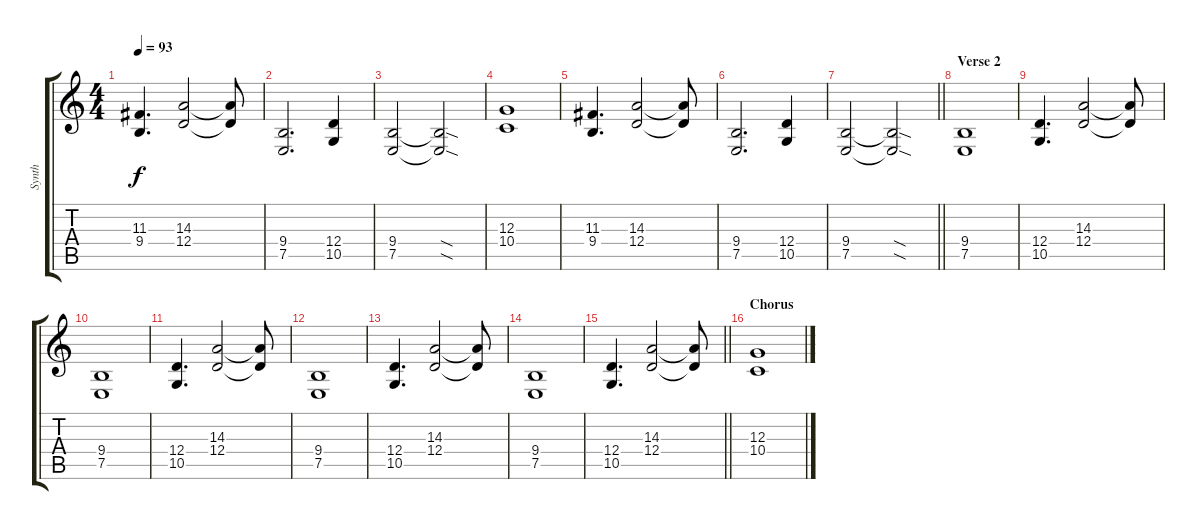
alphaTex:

\track ("Synth" "Synth") {instrument tremolostrings}
\staff {score tabs}
\tuning (E4 B3 G3 D3 A2 E2) {hide}
\ts (4 4)
\tempo 93
\clef g2
\ks c
(11.3 9.4).4{d dy f} (14.3 12.4).2 (14.3{t} 12.4{t}).8 |
(9.4 7.5).2{d} (12.4 10.5).4 |
(9.4 7.5).2 (9.4{sod t} 7.5{sod t}).2 |
(12.3 10.4).1 |
(11.3 9.4).4{d} (14.3 12.4).2 (14.3{t} 12.4{t}).8 |
(9.4 7.5).2{d} (12.4 10.5).4 |
\barLineRight lightlight
(9.4 7.5).2 (9.4{sod t} 7.5{sod t}).2 |
\section ("" "Verse 2")
(9.4 7.5).1 |
(12.4 10.5).4{d} (14.3 12.4).2 (14.3{t} 12.4{t}).8 |
(9.4 7.5).1 |
(12.4 10.5).4{d} (14.3 12.4).2 (14.3{t} 12.4{t}).8 |
(9.4 7.5).1 |
(12.4 10.5).4{d} (14.3 12.4).2 (14.3{t} 12.4{t}).8 |
(9.4 7.5).1 |
\barLineRight lightlight
(12.4 10.5).4{d} (14.3 12.4).2 (14.3{t} 12.4{t}).8 |
\section ("" "Chorus")
(12.3 10.4).1
